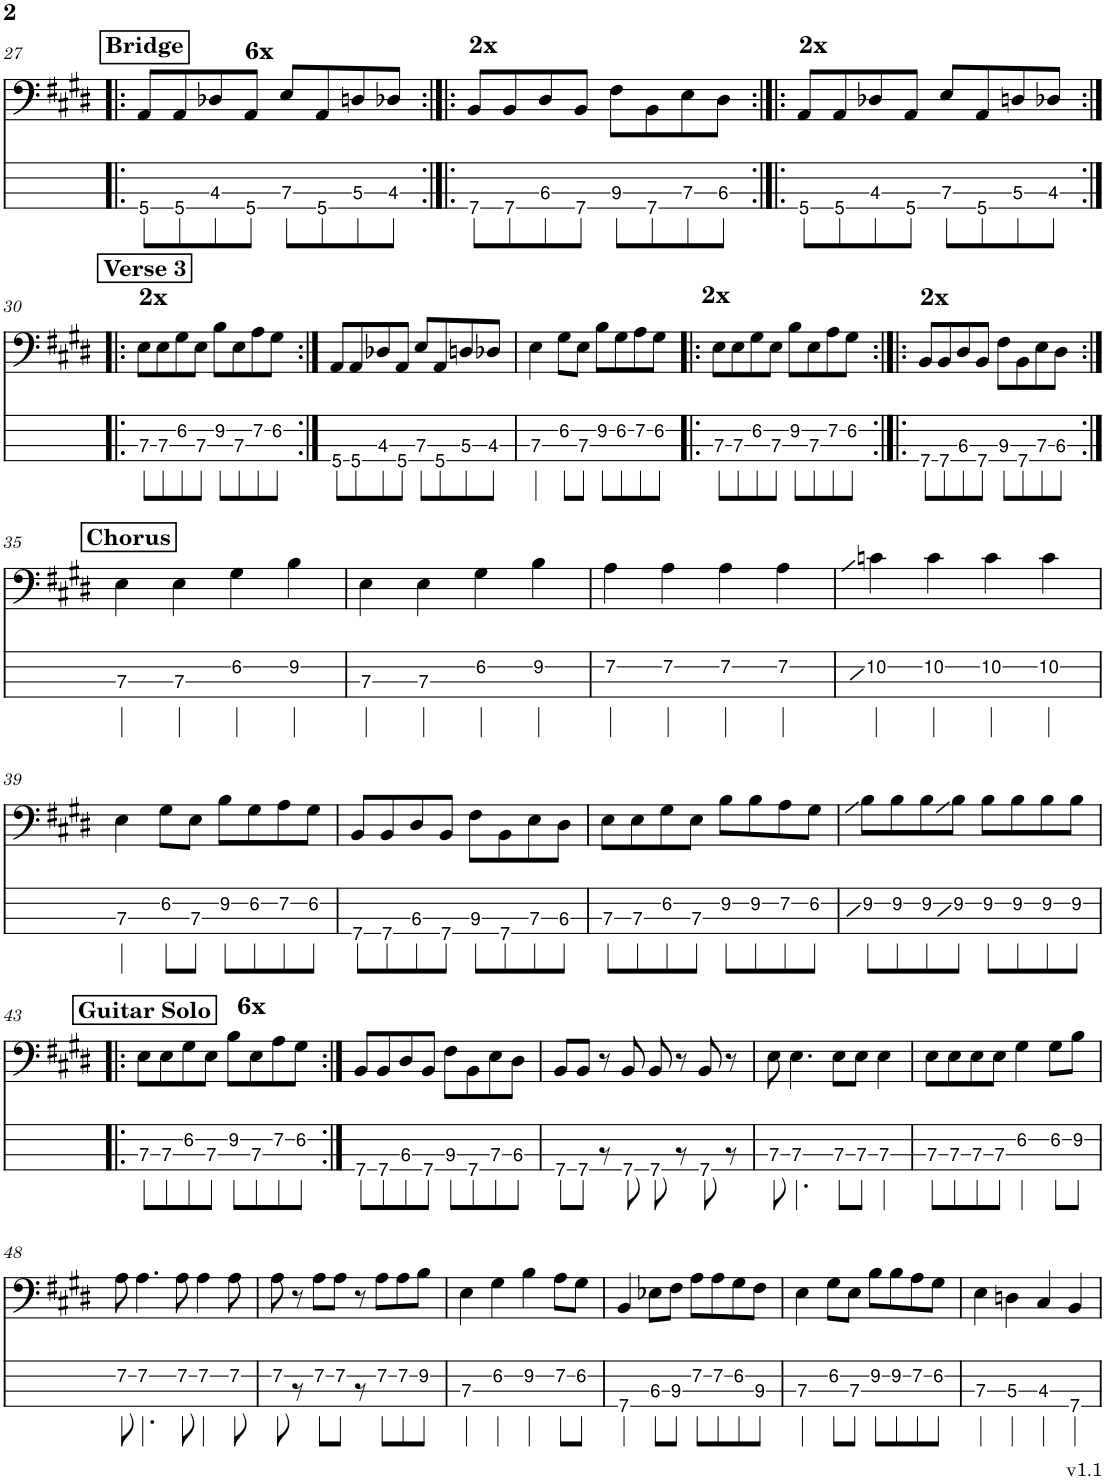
**kern	**kern
*part1	*part1
*staff2	*staff1
*I"Electric Bass	*
*I'El. B.	*
!!LO:PB:g=z
*	*clefF4
*Trd7c12	*Trd7c12
*k[f#c#g#d#]	*k[f#c#g#d#]
*M4/4	*M4/4
!!LO:REH:place=s1:a:B:cj:fs=11:t=Bridge
=27!|:	=27!|:
8AA\L	8AA/L
8AA\	8AA/
8D-\	8D-X/
!	!LO:TX:a:B:t=6x
8AA\J	8AA/J
8E\L	8E/L
8AA\	8AA/
8D\	8Dn/
8D-\J	8D-X/J
=28:|!|:	=28:|!|:
!	!LO:TX:a:B:t=2x
8BB\L	8BB/L
8BB\	8BB/
8D#\	8D#/
8BB\J	8BB/J
8F#\L	8F#\L
8BB\	8BB\
8E\	8E\
8D#\J	8D#\J
=29:|!|:	=29:|!|:
!	!LO:TX:a:B:t=2x
8AA\L	8AA/L
8AA\	8AA/
8D-\	8D-X/
8AA\J	8AA/J
8E\L	8E/L
8AA\	8AA/
8D\	8Dn/
8D-\J	8D-X/J
!!LO:LB:g=z
!!LO:REH:place=s1:a:B:cj:fs=11:t=Verse 3
=30:|!|:	=30:|!|:
!	!LO:TX:a:B:t=2x
8E\L	8E\L
8E\	8E\
8G#\	8G#\
8E\J	8E\J
8B\L	8B\L
8E\	8E\
8A\	8A\
8G#\J	8G#\J
=31:|!	=31:|!
8AA\L	8AA/L
8AA\	8AA/
8D-\	8D-X/
8AA\J	8AA/J
8E\L	8E/L
8AA\	8AA/
8D\	8Dn/
8D-\J	8D-X/J
=32	=32
4E\	4E\
8G#\L	8G#\L
8E\J	8E\J
8B\L	8B\L
8G#\	8G#\
8A\	8A\
8G#\J	8G#\J
=33!|:	=33!|:
!	!LO:TX:a:B:t=2x
8E\L	8E\L
8E\	8E\
8G#\	8G#\
8E\J	8E\J
8B\L	8B\L
8E\	8E\
8A\	8A\
8G#\J	8G#\J
=34:|!|:	=34:|!|:
!	!LO:TX:a:B:t=2x
8BB\L	8BB/L
8BB\	8BB/
8D#\	8D#/
8BB\J	8BB/J
8F#\L	8F#\L
8BB\	8BB\
8E\	8E\
8D#\J	8D#\J
!!LO:LB:g=z
!!LO:REH:place=s1:a:B:cj:fs=11:t=Chorus
=35:|!	=35:|!
4E\	4E\
4E\	4E\
4G#\	4G#\
4B\	4B\
=36	=36
4E\	4E\
4E\	4E\
4G#\	4G#\
4B\	4B\
=37	=37
4A\	4A\
4A\	4A\
4A\	4A\
4A\	4A\
=38	=38
4c\	4cn\
4c\	4c\
4c\	4c\
4c\	4c\
!!LO:LB:g=z
=39	=39
4E\	4E\
8G#\L	8G#\L
8E\J	8E\J
8B\L	8B\L
8G#\	8G#\
8A\	8A\
8G#\J	8G#\J
=40	=40
8BB\L	8BB/L
8BB\	8BB/
8D#\	8D#/
8BB\J	8BB/J
8F#\L	8F#\L
8BB\	8BB\
8E\	8E\
8D#\J	8D#\J
=41	=41
8E\L	8E\L
8E\	8E\
8G#\	8G#\
8E\J	8E\J
8B\L	8B\L
8B\	8B\
8A\	8A\
8G#\J	8G#\J
=42	=42
8B\L	8B\L
8B\	8B\
8B\	8B\
8B\J	8B\J
8B\L	8B\L
8B\	8B\
8B\	8B\
8B\J	8B\J
!!LO:LB:g=z
!!LO:REH:place=s1:a:B:cj:fs=11:t=Guitar Solo
=43!|:	=43!|:
8E\L	8E\L
8E\	8E\
8G#\	8G#\
8E\J	8E\J
8B\L	8B\L
!	!LO:TX:a:B:t=6x
8E\	8E\
8A\	8A\
8G#\J	8G#\J
=44:|!	=44:|!
8BB\L	8BB/L
8BB\	8BB/
8D#\	8D#/
8BB\J	8BB/J
8F#\L	8F#\L
8BB\	8BB\
8E\	8E\
8D#\J	8D#\J
=45	=45
8BB\L	8BB/L
8BB\J	8BB/J
8r	8r
8BB\	8BB/
8BB\	8BB/
8r	8r
8BB\	8BB/
8r	8r
=46	=46
8E\	8E\
4.E\	4.E\
8E\L	8E\L
8E\J	8E\J
4E\	4E\
=47	=47
8E\L	8E\L
8E\	8E\
8E\	8E\
8E\J	8E\J
4G#\	4G#\
8G#\L	8G#\L
8B\J	8B\J
!!LO:LB:g=z
=48	=48
8A\	8A\
4.A\	4.A\
8A\	8A\
4A\	4A\
8A\	8A\
=49	=49
8A\	8A\
8r	8r
8A\L	8A\L
8A\J	8A\J
8r	8r
8A\L	8A\L
8A\	8A\
8B\J	8B\J
=50	=50
4E\	4E\
4G#\	4G#\
4B\	4B\
8A\L	8A\L
8G#\J	8G#\J
=51	=51
4BB\	4BB/
8E-\L	8E-X\L
8F#\J	8F#\J
8A\L	8A\L
8A\	8A\
8G#\	8G#\
8F#\J	8F#\J
=52	=52
4E\	4E\
8G#\L	8G#\L
8E\J	8E\J
8B\L	8B\L
8B\	8B\
8A\	8A\
8G#\J	8G#\J
=53	=53
4E\	4E\
4D\	4Dn\
4C#\	4C#/
4BB\	4BB/
=	=
*-	*-
